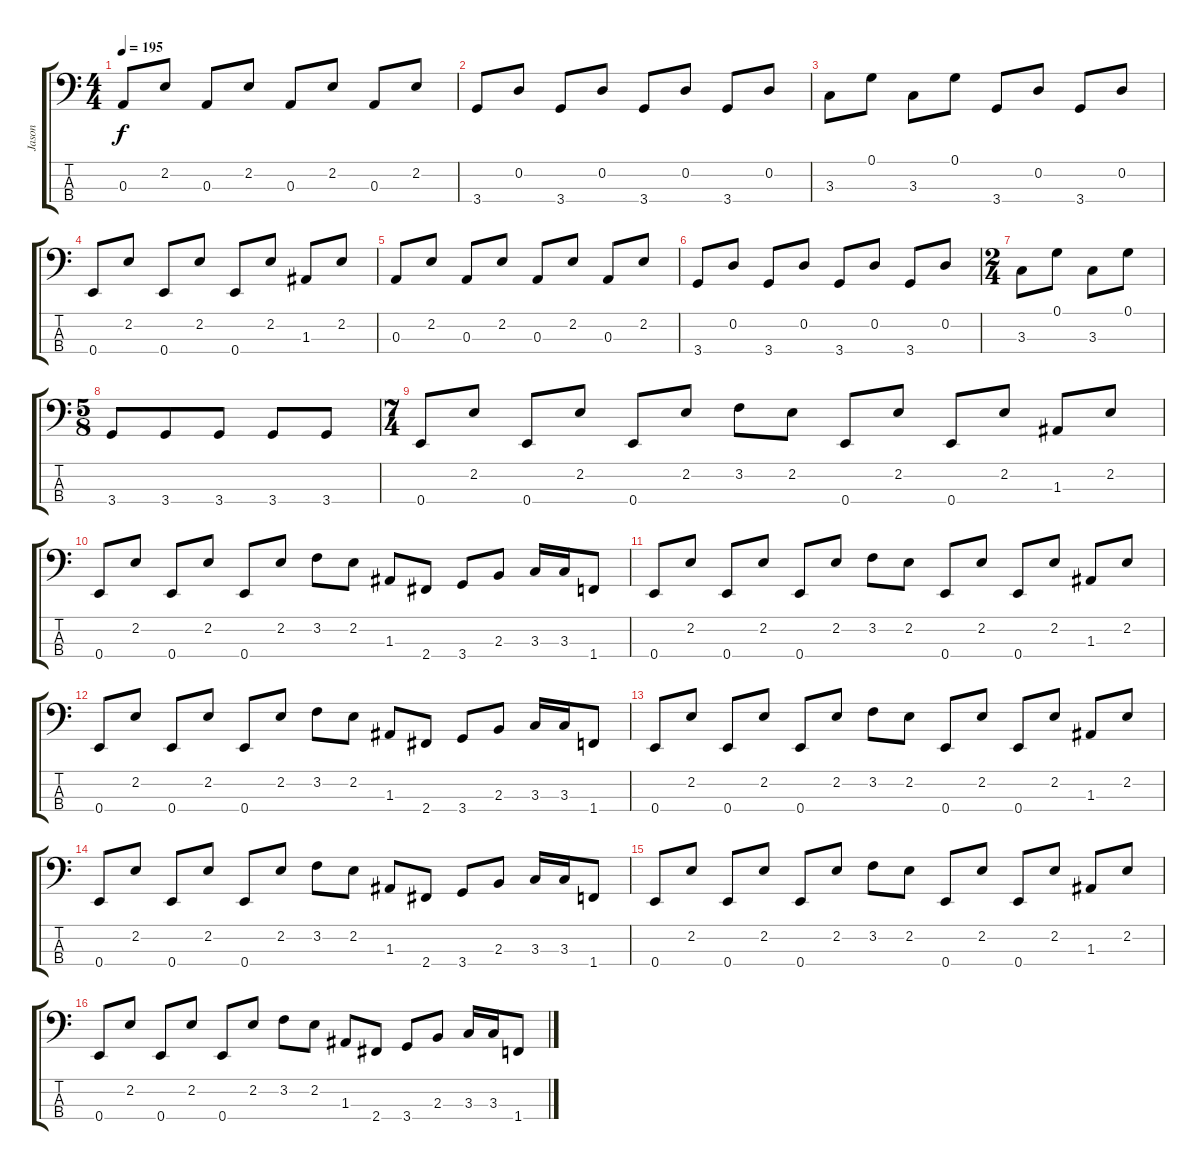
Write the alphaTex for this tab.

\track ("Jason" "Jason") {instrument electricbasspick}
\staff {score tabs}
\tuning (G2 D2 A1 E1) {hide}
\ts (4 4)
\tempo 195
\clef f4
\ks c
0.3.8{dy f} 2.2.8 0.3.8 2.2.8 0.3.8 2.2.8 0.3.8 2.2.8 |
3.4.8 0.2.8 3.4.8 0.2.8 3.4.8 0.2.8 3.4.8 0.2.8 |
3.3.8 0.1.8 3.3.8 0.1.8 3.4.8 0.2.8 3.4.8 0.2.8 |
0.4.8 2.2.8 0.4.8 2.2.8 0.4.8 2.2.8 1.3.8 2.2.8 |
0.3.8 2.2.8 0.3.8 2.2.8 0.3.8 2.2.8 0.3.8 2.2.8 |
3.4.8 0.2.8 3.4.8 0.2.8 3.4.8 0.2.8 3.4.8 0.2.8 |
\ts (2 4)
3.3.8 0.1.8 3.3.8 0.1.8 |
\ts (5 8)
3.4.8 3.4.8 3.4.8 3.4.8 3.4.8 |
\ts (7 4)
0.4.8 2.2.8 0.4.8 2.2.8 0.4.8 2.2.8 3.2.8 2.2.8 0.4.8 2.2.8 0.4.8 2.2.8 1.3.8 2.2.8 |
0.4.8 2.2.8 0.4.8 2.2.8 0.4.8 2.2.8 3.2.8 2.2.8 1.3.8 2.4.8 3.4.8 2.3.8 3.3.16 3.3.16 1.4.8 |
0.4.8 2.2.8 0.4.8 2.2.8 0.4.8 2.2.8 3.2.8 2.2.8 0.4.8 2.2.8 0.4.8 2.2.8 1.3.8 2.2.8 |
0.4.8 2.2.8 0.4.8 2.2.8 0.4.8 2.2.8 3.2.8 2.2.8 1.3.8 2.4.8 3.4.8 2.3.8 3.3.16 3.3.16 1.4.8 |
0.4.8 2.2.8 0.4.8 2.2.8 0.4.8 2.2.8 3.2.8 2.2.8 0.4.8 2.2.8 0.4.8 2.2.8 1.3.8 2.2.8 |
0.4.8 2.2.8 0.4.8 2.2.8 0.4.8 2.2.8 3.2.8 2.2.8 1.3.8 2.4.8 3.4.8 2.3.8 3.3.16 3.3.16 1.4.8 |
0.4.8 2.2.8 0.4.8 2.2.8 0.4.8 2.2.8 3.2.8 2.2.8 0.4.8 2.2.8 0.4.8 2.2.8 1.3.8 2.2.8 |
0.4.8 2.2.8 0.4.8 2.2.8 0.4.8 2.2.8 3.2.8 2.2.8 1.3.8 2.4.8 3.4.8 2.3.8 3.3.16 3.3.16 1.4.8
